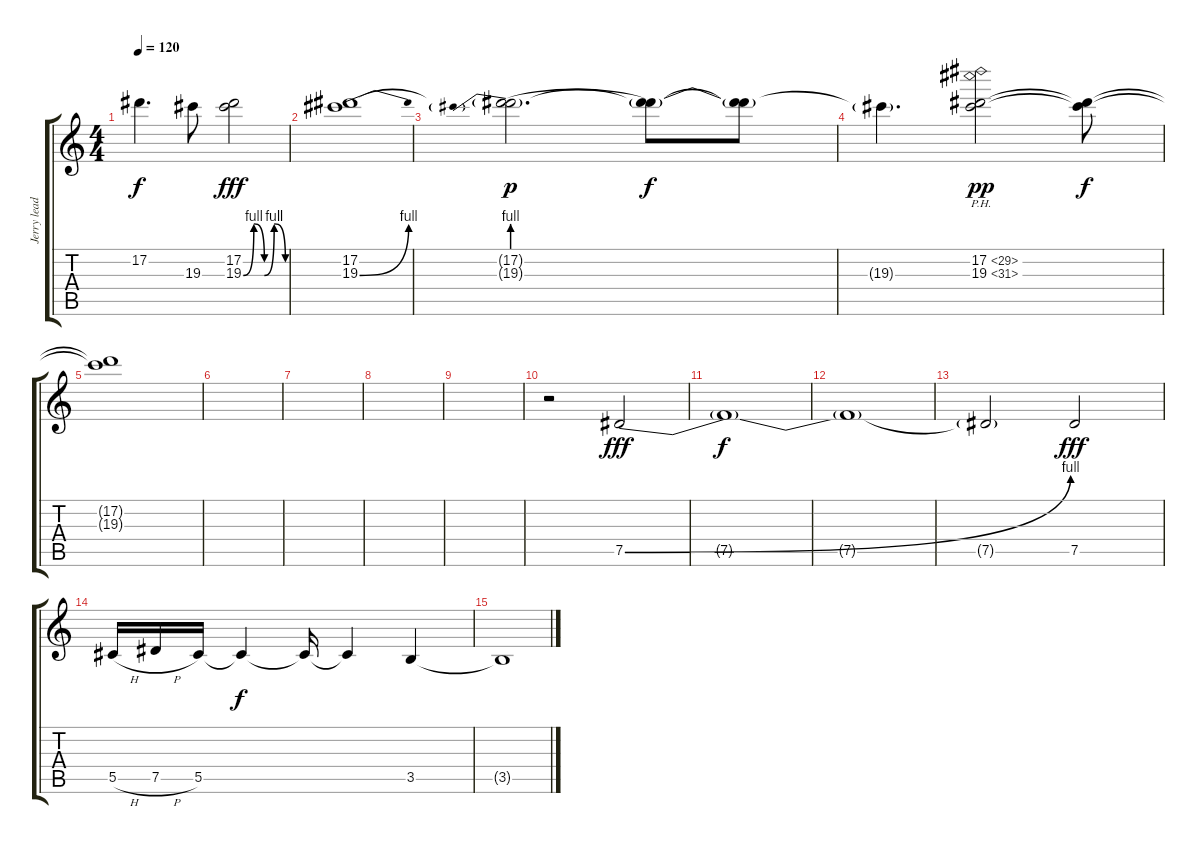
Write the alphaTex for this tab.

\track ("Jerry lead" "Jerry lead") {instrument overdrivenguitar}
\staff {score tabs}
\tuning (Eb4 Bb3 Gb3 Db3 Ab2 Db2) {hide}
\ts (4 4)
\tempo 120
\clef g2
\ks c
17.2{t}.4{d dy f} 19.3.8 (17.2 19.3{be (custom 0 0 15 4 30 0 44 4 60 0)}).2{dy fff} |
(17.2 19.3{be (bend 0 0 60 4)}).1 |
(17.2{t} 19.3{be (prebend 0 4 60 4) g}).2{d dy p} (17.2{t} 19.3{t}).8{dy f} (17.2{t} 19.3{t}).8 |
19.3{t}.4{d balance 16} (17.2{ph 12} 19.3{ph 12}).2{dy pp balance 0} (17.2{t} 19.3{t}).8{dy f} |
(17.2{t} 19.3{t}).1 |
|
|
|
|
r.2 7.5{be (bend 0 0 60 4)}.2{dy fff} |
7.5{t}.1{dy f} |
7.5{t}.1{volume 2} |
7.5{t}.2 7.5.2{dy fff} |
5.5{h}.16 7.5{h}.16 5.5.16 5.5{t}.4{dy f} 5.5{t}.16 5.5{t}.4 3.5.4 |
3.5{t}.1
